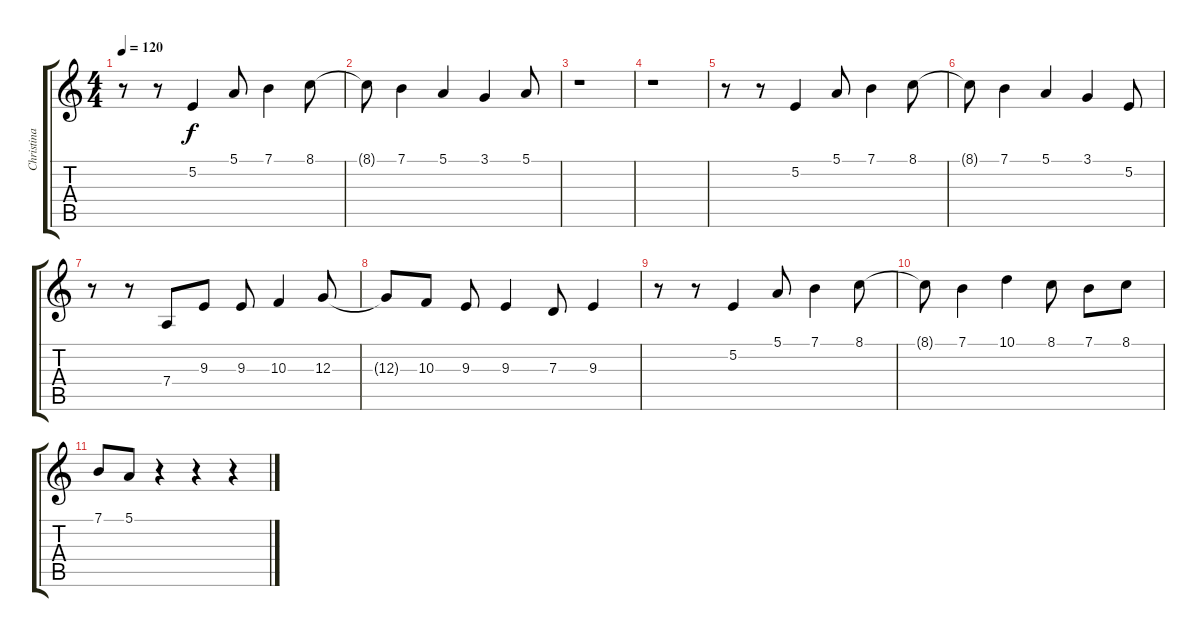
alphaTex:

\track ("Christina" "Christina") {instrument trumpet}
\staff {score tabs}
\tuning (E4 B3 G3 D3 A2 E2) {hide}
\ts (4 4)
\tempo 120
\clef g2
\ks c
r.8{dy f} r.8 5.2.4 5.1.8 7.1.4 8.1.8 |
8.1{t}.8 7.1.4 5.1.4 3.1.4 5.1.8 |
r.1 |
r.1 |
r.8 r.8 5.2.4 5.1.8 7.1.4 8.1.8 |
8.1{t}.8 7.1.4 5.1.4 3.1.4 5.2.8 |
r.8 r.8 7.4.8 9.3.8 9.3.8 10.3.4 12.3.8 |
12.3{t}.8 10.3.8 9.3.8 9.3.4 7.3.8 9.3.4 |
r.8 r.8 5.2.4 5.1.8 7.1.4 8.1.8 |
8.1{t}.8 7.1.4 10.1.4 8.1.8 7.1.8 8.1.8 |
7.1.8 5.1.8 r.4 r.4 r.4
